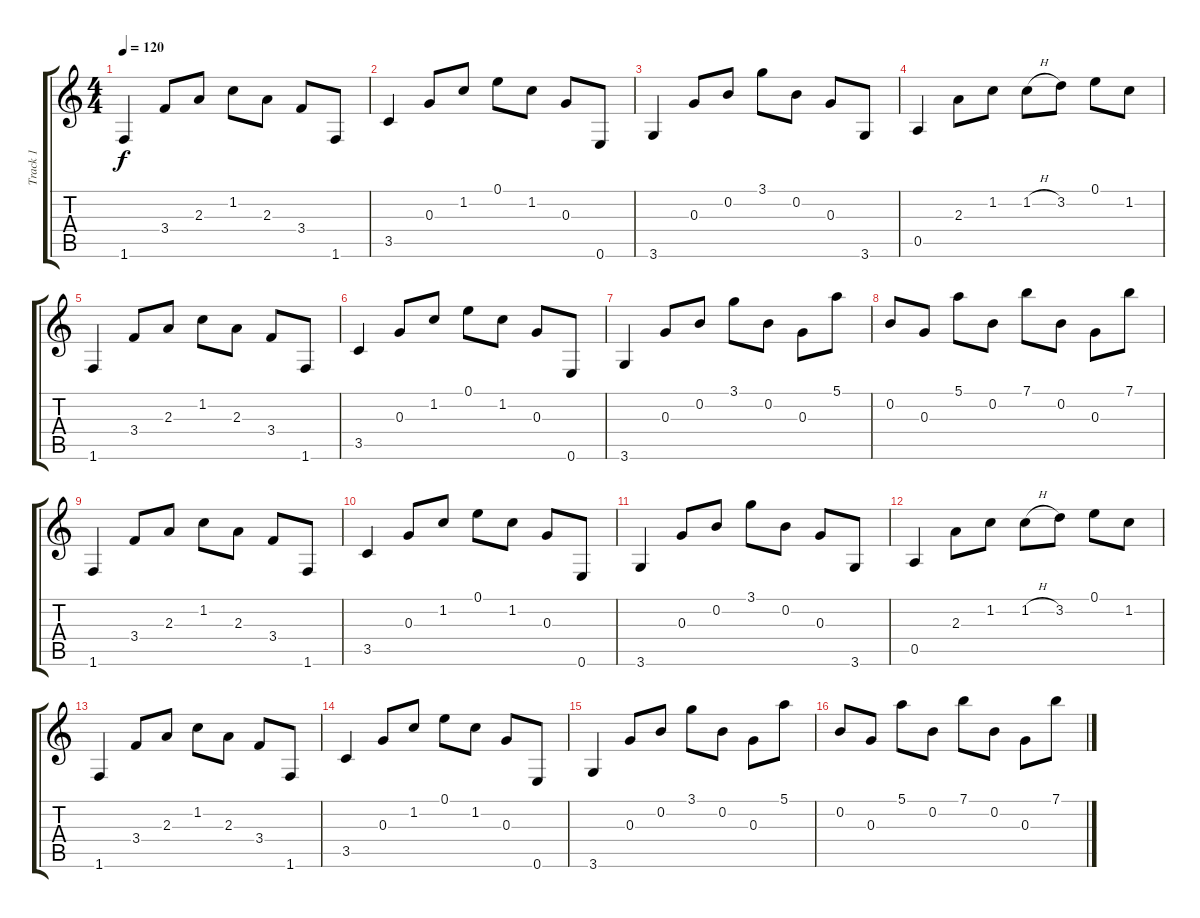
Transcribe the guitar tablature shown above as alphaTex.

\track ("Track 1" "Track 1") {instrument acousticguitarsteel}
\staff {score tabs}
\tuning (E4 B3 G3 D3 A2 E2) {hide}
\ts (4 4)
\tempo 120
\clef g2
\ks c
1.6.4{dy f} 3.4.8 2.3.8 1.2.8 2.3.8 3.4.8 1.6.8 |
3.5.4 0.3.8 1.2.8 0.1.8 1.2.8 0.3.8 0.6.8 |
3.6.4 0.3.8 0.2.8 3.1.8 0.2.8 0.3.8 3.6.8 |
0.5.4 2.3.8 1.2.8 1.2{h}.8 3.2.8 0.1.8 1.2.8 |
1.6.4 3.4.8 2.3.8 1.2.8 2.3.8 3.4.8 1.6.8 |
3.5.4 0.3.8 1.2.8 0.1.8 1.2.8 0.3.8 0.6.8 |
3.6.4 0.3.8 0.2.8 3.1.8 0.2.8 0.3.8 5.1.8 |
0.2.8 0.3.8 5.1.8 0.2.8 7.1.8 0.2.8 0.3.8 7.1.8 |
1.6.4 3.4.8 2.3.8 1.2.8 2.3.8 3.4.8 1.6.8 |
3.5.4 0.3.8 1.2.8 0.1.8 1.2.8 0.3.8 0.6.8 |
3.6.4 0.3.8 0.2.8 3.1.8 0.2.8 0.3.8 3.6.8 |
0.5.4 2.3.8 1.2.8 1.2{h}.8 3.2.8 0.1.8 1.2.8 |
1.6.4 3.4.8 2.3.8 1.2.8 2.3.8 3.4.8 1.6.8 |
3.5.4 0.3.8 1.2.8 0.1.8 1.2.8 0.3.8 0.6.8 |
3.6.4 0.3.8 0.2.8 3.1.8 0.2.8 0.3.8 5.1.8 |
0.2.8 0.3.8 5.1.8 0.2.8 7.1.8 0.2.8 0.3.8 7.1.8
